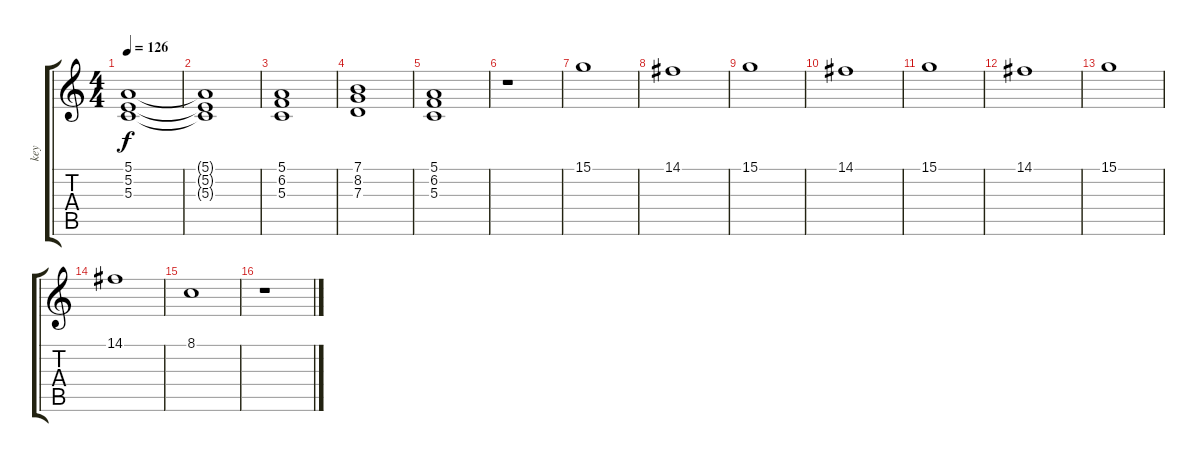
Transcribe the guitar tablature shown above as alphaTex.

\track ("key" "key") {instrument pad8sweep}
\staff {score tabs}
\tuning (E4 B3 G3 D3 A2 E2) {hide}
\ts (4 4)
\tempo 126
\clef g2
\ks c
(5.1 5.2 5.3).1{dy f} |
(5.1{t} 5.2{t} 5.3{t}).1 |
(5.1 6.2 5.3).1 |
(7.1 8.2 7.3).1 |
(5.1 6.2 5.3).1 |
r.1 |
15.1.1{volume 9} |
14.1.1 |
15.1.1 |
14.1.1 |
15.1.1 |
14.1.1 |
15.1.1 |
14.1.1 |
8.1.1 |
r.1
